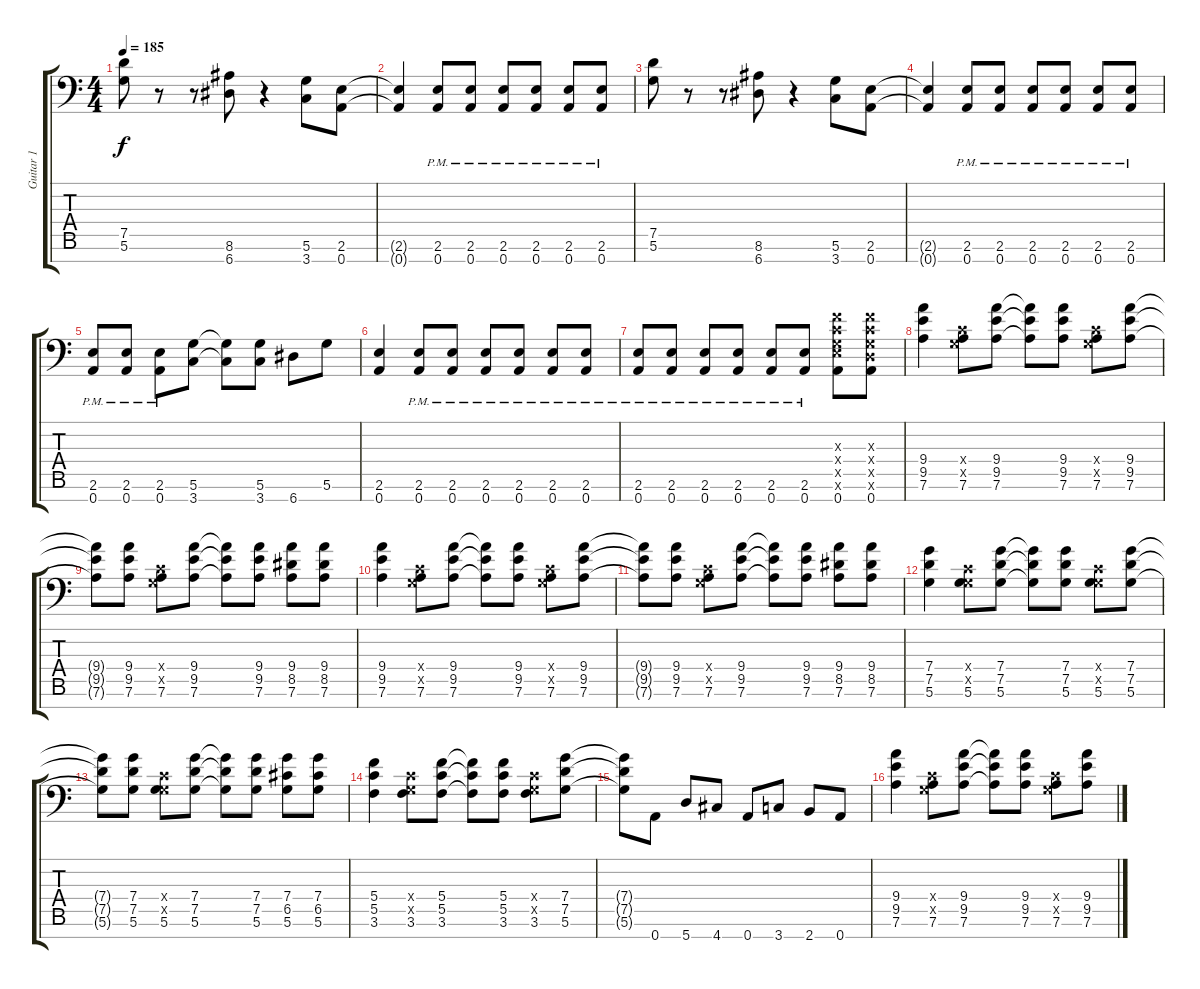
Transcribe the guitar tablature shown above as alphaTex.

\track ("Guitar 1" "Guitar 1") {instrument distortionguitar}
\staff {score tabs}
\tuning (D4 A3 F3 C3 G2 D2 A1) {hide}
\ts (4 4)
\tempo 185
\clef f4
\ks c
(7.5 5.6).8{dy f} r.8 r.8 (8.6 6.7).8 r.4 (5.6 3.7).8 (2.6 0.7).8 |
(2.6{t} 0.7{t}).4 (2.6{pm} 0.7{pm}).8 (2.6{pm} 0.7{pm}).8 (2.6{pm} 0.7{pm}).8 (2.6{pm} 0.7{pm}).8 (2.6{pm} 0.7{pm}).8 (2.6{pm} 0.7{pm}).8 |
(7.5 5.6).8 r.8 r.8 (8.6 6.7).8 r.4 (5.6 3.7).8 (2.6 0.7).8 |
(2.6{t} 0.7{t}).4 (2.6{pm} 0.7{pm}).8{instrument overdrivenguitar} (2.6{pm} 0.7{pm}).8 (2.6{pm} 0.7{pm}).8 (2.6{pm} 0.7{pm}).8 (2.6{pm} 0.7{pm}).8 (2.6{pm} 0.7{pm}).8 |
(2.6{pm} 0.7{pm}).8 (2.6{pm} 0.7{pm}).8 (2.6{pm} 0.7{pm}).8 (5.6 3.7).8 (5.6{t} 3.7{t}).8 (5.6 3.7).8 6.7.8 5.6.8 |
(2.6 0.7).4 (2.6{pm} 0.7{pm}).8 (2.6{pm} 0.7{pm}).8 (2.6{pm} 0.7{pm}).8 (2.6{pm} 0.7{pm}).8 (2.6{pm} 0.7{pm}).8 (2.6{pm} 0.7{pm}).8 |
(2.6{pm} 0.7{pm}).8 (2.6{pm} 0.7{pm}).8 (2.6{pm} 0.7{pm}).8 (2.6{pm} 0.7{pm}).8 (2.6{pm} 0.7{pm}).8 (2.6{pm} 0.7{pm}).8 (0.3{x} 0.4{x} 0.5{x} 2.6{x} 0.7).8 (0.3{x} 0.4{x} 0.5{x} 0.6{x} 0.7).8 |
(9.4 9.5 7.6).4{instrument distortionguitar} (0.4{x} 0.5{x} 7.6).8 (9.4 9.5 7.6).8 (9.4{t} 9.5{t} 7.6{t}).8 (9.4 9.5 7.6).8 (0.4{x} 0.5{x} 7.6).8 (9.4 9.5 7.6).8 |
(9.4{t} 9.5{t} 7.6{t}).8 (9.4 9.5 7.6).8 (0.4{x} 0.5{x} 7.6).8 (9.4 9.5 7.6).8 (9.4{t} 9.5{t} 7.6{t}).8 (9.4 9.5 7.6).8 (9.4 8.5 7.6).8 (9.4 8.5 7.6).8 |
(9.4 9.5 7.6).4 (0.4{x} 0.5{x} 7.6).8 (9.4 9.5 7.6).8 (9.4{t} 9.5{t} 7.6{t}).8 (9.4 9.5 7.6).8 (0.4{x} 0.5{x} 7.6).8 (9.4 9.5 7.6).8 |
(9.4{t} 9.5{t} 7.6{t}).8 (9.4 9.5 7.6).8 (0.4{x} 0.5{x} 7.6).8 (9.4 9.5 7.6).8 (9.4{t} 9.5{t} 7.6{t}).8 (9.4 9.5 7.6).8 (9.4 8.5 7.6).8 (9.4 8.5 7.6).8 |
(7.4 7.5 5.6).4 (0.4{x} 0.5{x} 5.6).8 (7.4 7.5 5.6).8 (7.4{t} 7.5{t} 5.6{t}).8 (7.4 7.5 5.6).8 (0.4{x} 0.5{x} 5.6).8 (7.4 7.5 5.6).8 |
(7.4{t} 7.5{t} 5.6{t}).8 (7.4 7.5 5.6).8 (0.4{x} 0.5{x} 5.6).8 (7.4 7.5 5.6).8 (7.4{t} 7.5{t} 5.6{t}).8 (7.4 7.5 5.6).8 (7.4 6.5 5.6).8 (7.4 6.5 5.6).8 |
(5.4 5.5 3.6).4 (0.4{x} 0.5{x} 3.6).8 (5.4 5.5 3.6).8 (5.4{t} 5.5{t} 3.6{t}).8 (5.4 5.5 3.6).8 (0.4{x} 0.5{x} 3.6).8 (7.4 7.5 5.6).8 |
(7.4{t} 7.5{t} 5.6{t}).8 0.7.8 5.7.8 4.7.8 0.7.8 3.7.8 2.7.8 0.7.8 |
(9.4 9.5 7.6).4 (0.4{x} 0.5{x} 7.6).8 (9.4 9.5 7.6).8 (9.4{t} 9.5{t} 7.6{t}).8 (9.4 9.5 7.6).8 (0.4{x} 0.5{x} 7.6).8 (9.4 9.5 7.6).8
